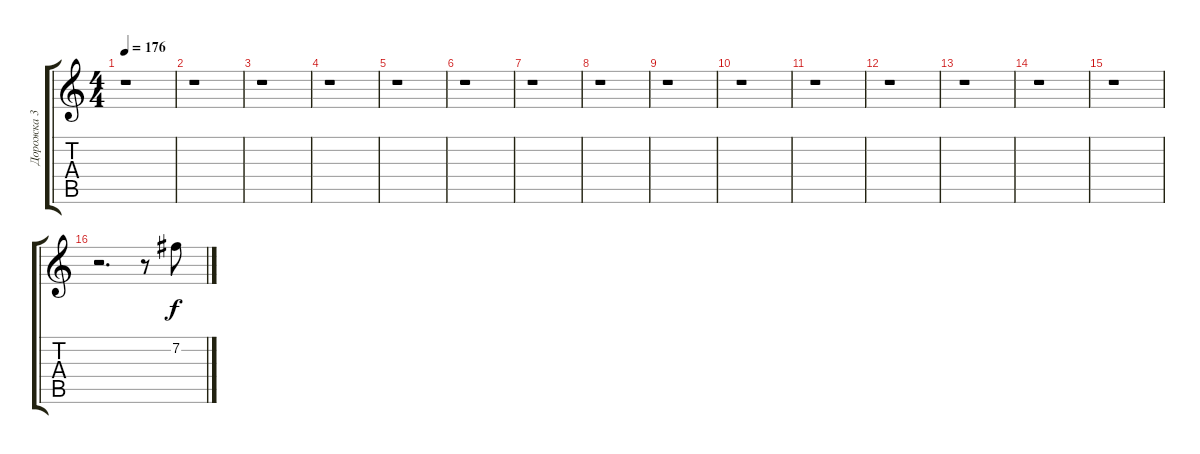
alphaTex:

\track ("Дорожка 3" "Дорожка 3") {instrument acousticguitarnylon}
\staff {score tabs}
\tuning (E4 B3 G3 D3 A2 E2) {hide}
\ts (4 4)
\tempo 176
\clef g2
\ks c
r.1{dy f instrument acousticguitarnylon} |
r.1 |
r.1 |
r.1 |
r.1 |
r.1 |
r.1 |
r.1 |
r.1 |
r.1 |
r.1 |
r.1 |
r.1 |
r.1 |
r.1 |
r.2{d} r.8 7.2.8
